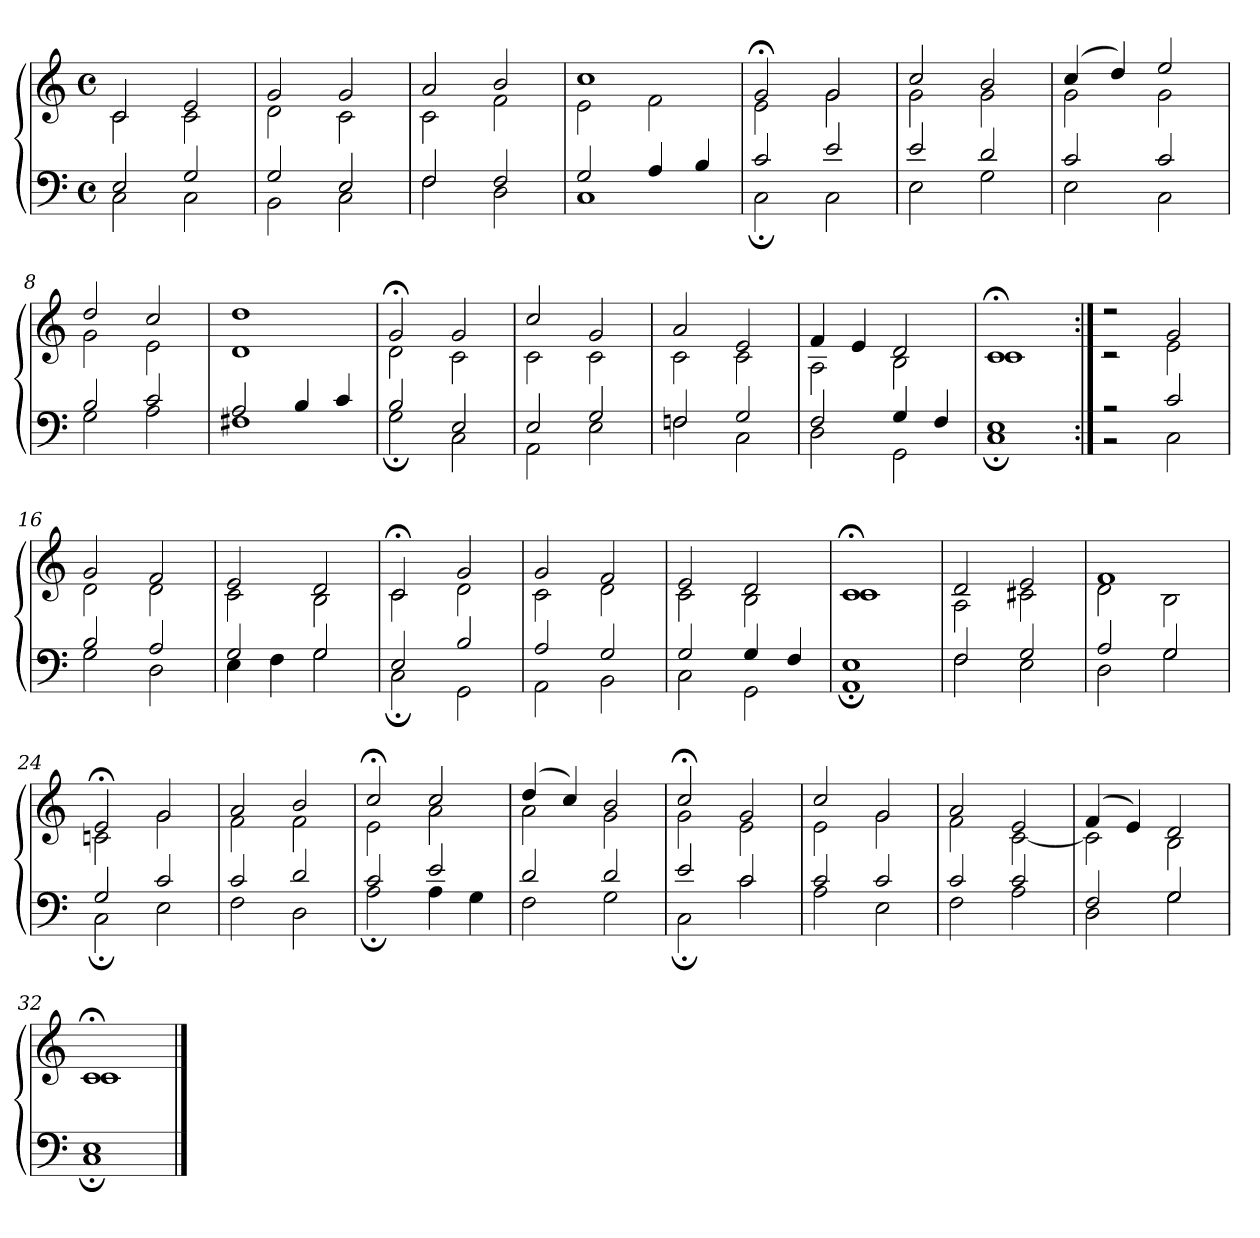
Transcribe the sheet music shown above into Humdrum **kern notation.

**kern	**kern
*part1	*part1
*staff2	*staff1
*clefF4	*clefG2
*M4/4	*M4/4
*met(c)	*met(c)
=1	=1
*^	*^
2E	2C	2c	2c
2G	2C	2e	2c
=2	=2	=2	=2
2G	2BB	2g	2d
2E	2C	2g	2c
=3	=3	=3	=3
2F	2F	2a	2c
2F	2D	2b	2f
=4	=4	=4	=4
2G	1C	1cc	2e
4A	.	.	2f
4B	.	.	.
=5	=5	=5	=5
2c	2C;	2g;<	2e
2e	2C	2g	2g
=6	=6	=6	=6
2e	2E	2cc	2g
2d	2G	2b	2g
=7	=7	=7	=7
2c	2E	(4cc	2g
.	.	4dd)	.
2c	2C	2ee	2g
=8	=8	=8	=8
2B	2G	2dd	2g
2c	2A	2cc	2e
!!LO:LB:g=z	!!
=9	=9	=9	=9
2A	1F#X	1dd	1d
4B	.	.	.
4c	.	.	.
=10	=10	=10	=10
2B	2G;	2g;<	2d
2E	2C	2g	2c
=11	=11	=11	=11
2E	2AA	2cc	2c
2G	2E	2g	2c
=12	=12	=12	=12
2Fn	2F	2a	2c
2G	2C	2e	2c
=13	=13	=13	=13
2F	2D	4f	2A
.	.	4e	.
4G	2GG	2d	2B
4F	.	.	.
=14	=14	=14	=14
1E	1C;	1c;<	1c
=15:|!	=15:|!	=15:|!	=15:|!
2r	2r	2r	2r
2c	2C	2g	2e
=16	=16	=16	=16
2B	2G	2g	2d
2A	2D	2f	2d
!!LO:LB:g=z	!!
=17	=17	=17	=17
2G	4E	2e	2c
.	4F	.	.
2G	2G	2d	2B
=18	=18	=18	=18
2E	2C;	2c;<	2c
2B	2GG	2g	2d
=19	=19	=19	=19
2A	2AA	2g	2c
2G	2BB	2f	2d
=20	=20	=20	=20
2G	2C	2e	2c
4G	2GG	2d	2B
4F	.	.	.
=21	=21	=21	=21
1E	1AA;	1c;<	1c
=22	=22	=22	=22
2F	2F	2d	2A
2G	2E	2e	2c#X
=23	=23	=23	=23
2A	2D	1f	2d
2G	2G	.	2B
=24	=24	=24	=24
2G	2C;	2e;<	2cn
2c	2E	2g	2g
!!LO:LB:g=z	!!
=25	=25	=25	=25
2c	2F	2a	2f
2d	2D	2b	2f
=26	=26	=26	=26
2c	2A;	2cc;<	2e
2e	4A	2cc	2a
.	4G	.	.
=27	=27	=27	=27
2d	2F	(4dd	2a
.	.	4cc)	.
2d	2G	2b	2g
=28	=28	=28	=28
2e	2C;	2cc;<	2g
2c	2c	2g	2e
=29	=29	=29	=29
2c	2A	2cc	2e
2c	2E	2g	2g
=30	=30	=30	=30
2c	2F	2a	2f
2c	2A	2e	[2c
=31	=31	=31	=31
2F	2D	(4f	2c]
.	.	4e)	.
2G	2G	2d	2B
=32	=32	=32	=32
1E	1C;	1c;<	1c
*v	*v	*	*
*	*v	*v
==	==
*-	*-
